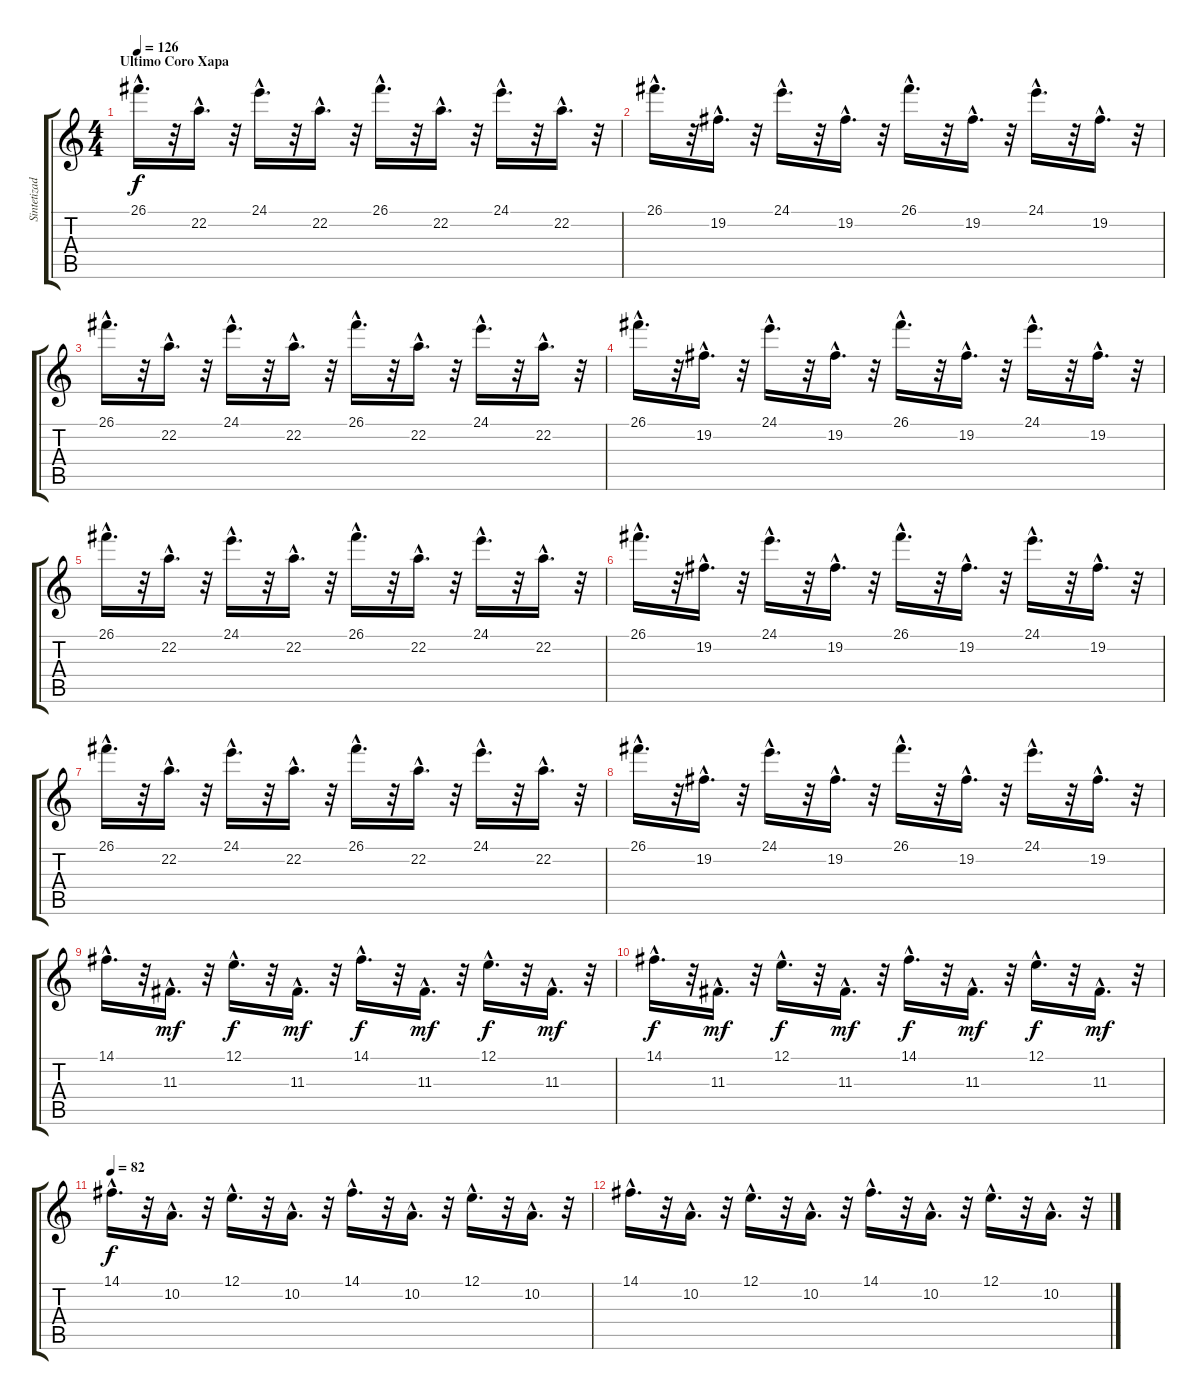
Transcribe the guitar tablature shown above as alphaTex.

\track ("SintetizadoR 2" "Sintetizad") {instrument lead1square}
\staff {score tabs}
\tuning (E4 B3 G3 D3 A2 E2) {hide}
\ts (4 4)
\section ("" "Ultimo Coro Xapa")
\tempo 126
\clef g2
\ks c
26.1{hac}.16{d dy f volume 10 balance 0 instrument lead1square} r.32 22.2{hac}.16{d} r.32 24.1{hac}.16{d} r.32 22.2{hac}.16{d} r.32 26.1{hac}.16{d} r.32 22.2{hac}.16{d} r.32 24.1{hac}.16{d} r.32 22.2{hac}.16{d} r.32 |
26.1{hac}.16{d} r.32 19.2{hac}.16{d} r.32 24.1{hac}.16{d} r.32 19.2{hac}.16{d} r.32 26.1{hac}.16{d} r.32 19.2{hac}.16{d} r.32 24.1{hac}.16{d} r.32 19.2{hac}.16{d} r.32 |
26.1{hac}.16{d} r.32 22.2{hac}.16{d} r.32 24.1{hac}.16{d} r.32 22.2{hac}.16{d} r.32 26.1{hac}.16{d} r.32 22.2{hac}.16{d} r.32 24.1{hac}.16{d} r.32 22.2{hac}.16{d} r.32 |
26.1{hac}.16{d} r.32 19.2{hac}.16{d} r.32 24.1{hac}.16{d} r.32 19.2{hac}.16{d} r.32 26.1{hac}.16{d} r.32 19.2{hac}.16{d} r.32 24.1{hac}.16{d} r.32 19.2{hac}.16{d} r.32 |
26.1{hac}.16{d} r.32 22.2{hac}.16{d} r.32 24.1{hac}.16{d} r.32 22.2{hac}.16{d} r.32 26.1{hac}.16{d} r.32 22.2{hac}.16{d} r.32 24.1{hac}.16{d} r.32 22.2{hac}.16{d} r.32 |
26.1{hac}.16{d} r.32 19.2{hac}.16{d} r.32 24.1{hac}.16{d} r.32 19.2{hac}.16{d} r.32 26.1{hac}.16{d} r.32 19.2{hac}.16{d} r.32 24.1{hac}.16{d} r.32 19.2{hac}.16{d} r.32 |
26.1{hac}.16{d} r.32 22.2{hac}.16{d} r.32 24.1{hac}.16{d} r.32 22.2{hac}.16{d} r.32 26.1{hac}.16{d} r.32 22.2{hac}.16{d} r.32 24.1{hac}.16{d} r.32 22.2{hac}.16{d} r.32 |
26.1{hac}.16{d} r.32 19.2{hac}.16{d} r.32 24.1{hac}.16{d} r.32 19.2{hac}.16{d} r.32 26.1{hac}.16{d} r.32 19.2{hac}.16{d} r.32 24.1{hac}.16{d} r.32 19.2{hac}.16{d} r.32 |
14.1{hac}.16{d} r.32 11.3{hac}.16{d dy mf} r.32 12.1{hac}.16{d dy f} r.32 11.3{hac}.16{d dy mf} r.32 14.1{hac}.16{d dy f} r.32 11.3{hac}.16{d dy mf} r.32 12.1{hac}.16{d dy f} r.32 11.3{hac}.16{d dy mf} r.32 |
14.1{hac}.16{d dy f} r.32 11.3{hac}.16{d dy mf} r.32 12.1{hac}.16{d dy f} r.32 11.3{hac}.16{d dy mf} r.32 14.1{hac}.16{d dy f} r.32 11.3{hac}.16{d dy mf} r.32 12.1{hac}.16{d dy f} r.32 11.3{hac}.16{d dy mf} r.32 |
\tempo 82
14.1{hac}.16{d dy f} r.32 10.2{hac}.16{d} r.32 12.1{hac}.16{d} r.32 10.2{hac}.16{d} r.32 14.1{hac}.16{d} r.32 10.2{hac}.16{d} r.32 12.1{hac}.16{d} r.32 10.2{hac}.16{d} r.32 |
14.1{hac}.16{d} r.32 10.2{hac}.16{d} r.32 12.1{hac}.16{d} r.32 10.2{hac}.16{d} r.32 14.1{hac}.16{d} r.32 10.2{hac}.16{d} r.32 12.1{hac}.16{d} r.32 10.2{hac}.16{d} r.32
